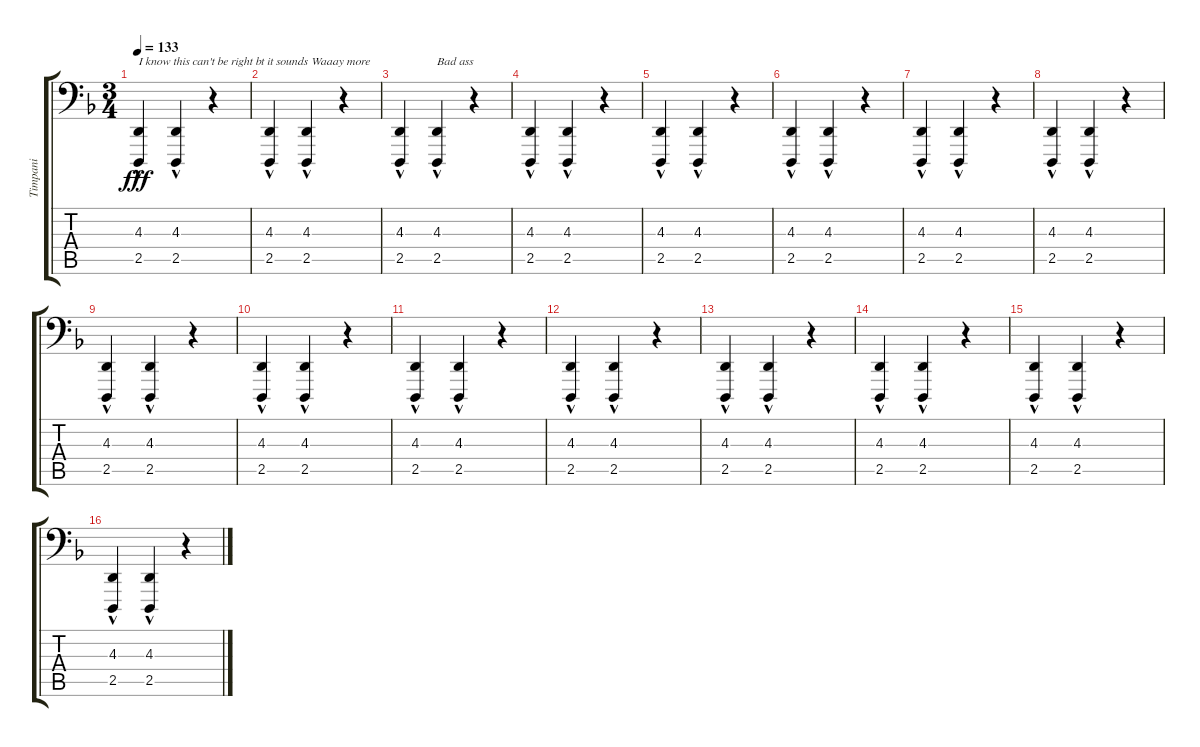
\track ("Timpani" "Timpani") {instrument timpani}
\staff {score tabs}
\tuning (Ab2 Eb2 Bb1 F1 C1 G0) {hide}
\ts (3 4)
\tempo 133
\clef f4
\ks dminor
(4.3{hac} 2.5{hac}).4{txt "I know this can't be right bt it sounds Waaay more" dy fff} (4.3{hac} 2.5{hac}).4 r.4 |
(4.3{hac} 2.5{hac}).4 (4.3{hac} 2.5{hac}).4 r.4 |
(4.3{hac} 2.5{hac}).4 (4.3{hac} 2.5{hac}).4{txt "Bad ass"} r.4 |
(4.3{hac} 2.5{hac}).4 (4.3{hac} 2.5{hac}).4 r.4 |
(4.3{hac} 2.5{hac}).4 (4.3{hac} 2.5{hac}).4 r.4 |
(4.3{hac} 2.5{hac}).4 (4.3{hac} 2.5{hac}).4 r.4 |
(4.3{hac} 2.5{hac}).4 (4.3{hac} 2.5{hac}).4 r.4 |
(4.3{hac} 2.5{hac}).4 (4.3{hac} 2.5{hac}).4 r.4 |
(4.3{hac} 2.5{hac}).4 (4.3{hac} 2.5{hac}).4 r.4 |
(4.3{hac} 2.5{hac}).4 (4.3{hac} 2.5{hac}).4 r.4 |
(4.3{hac} 2.5{hac}).4 (4.3{hac} 2.5{hac}).4 r.4 |
(4.3{hac} 2.5{hac}).4 (4.3{hac} 2.5{hac}).4 r.4 |
(4.3{hac} 2.5{hac}).4 (4.3{hac} 2.5{hac}).4 r.4 |
(4.3{hac} 2.5{hac}).4 (4.3{hac} 2.5{hac}).4 r.4 |
(4.3{hac} 2.5{hac}).4 (4.3{hac} 2.5{hac}).4 r.4 |
(4.3{hac} 2.5{hac}).4 (4.3{hac} 2.5{hac}).4 r.4
